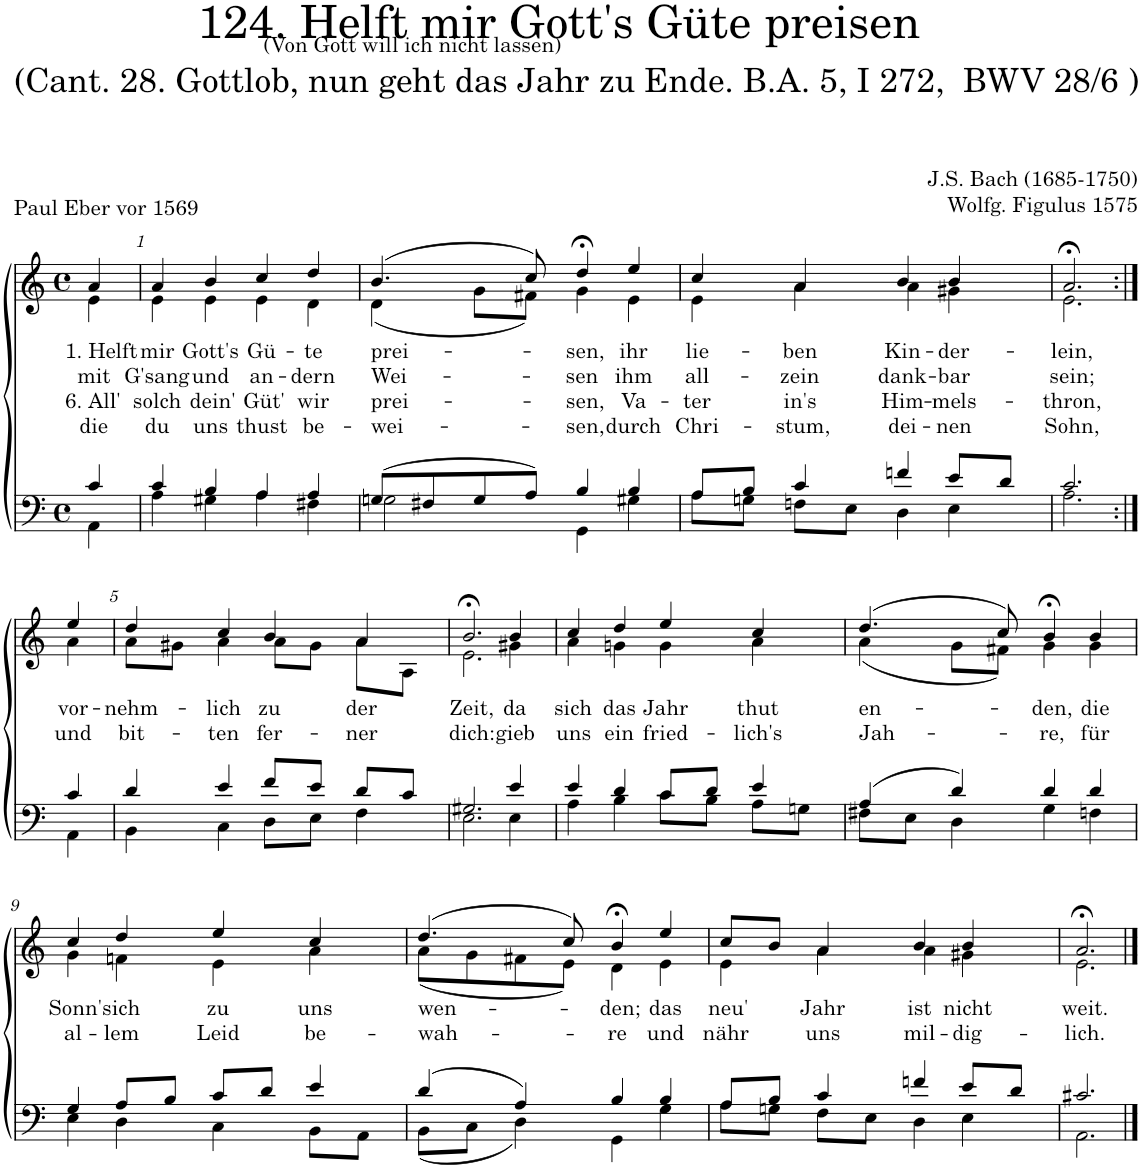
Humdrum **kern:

**kern	**kern	**text	**text	**text	**text
*part2	*part1	*part1	*part1	*part1	*part1
*staff2	*staff1	*staff1	*staff1	*staff1	*staff1
*I"Tenor/Bass	*I"Soprano/Alto	*	*	*	*
*clefF4	*clefG2	*	*	*	*
*k[]	*k[]	*	*	*	*
*M4/4	*M4/4	*	*	*	*
*met(c)	*met(c)	*	*	*	*
=	=	=	=	=	=
*^	*	*	*	*	*
!	!	!	!LO:LY:b	!LO:LY:b	!LO:LY:b	!LO:LY:b
*	*	*^	*	*	*	*
4c/	4AA\	4a/	4e\	1. Helft	mit	6. All'	die
=1	=1	=1	=1	=1	=1	=1	=1
!	!	!	!	!LO:LY:b	!LO:LY:b	!LO:LY:b	!LO:LY:b
4c/	4A\	4a/	4e\	mir	G'sang	solch	du
!	!	!	!	!LO:LY:b	!LO:LY:b	!LO:LY:b	!LO:LY:b
4B/	4G#X\	4b/	4e\	Gott's	und	dein'	uns
!	!	!	!	!LO:LY:b	!LO:LY:b	!LO:LY:b	!LO:LY:b
4A/	4A\	4cc/	4e\	Gü-	an-	Güt'	thust
!	!	!	!	!LO:LY:b	!LO:LY:b	!LO:LY:b	!LO:LY:b
4A/	4F#X\	4dd/	4d\	-te	-dern	wir	be-
=2	=2	=2	=2	=2	=2	=2	=2
!	!	!	!	!LO:LY:b	!LO:LY:b	!LO:LY:b	!LO:LY:b
(8Gn/L	2G\	(4.b/	(4d\	prei-	Wei-	prei-	-wei-
8F#X/	.	.	.	.	.	.	.
8G/	.	.	8g\L	.	.	.	.
8A/J)	.	8cc/)	8f#X\J)	.	.	.	.
!	!	!	!	!LO:LY:b	!LO:LY:b	!LO:LY:b	!LO:LY:b
4B/	4GG\	4dd;<,/	4g\	-sen,	-sen	-sen,	-sen,
!	!	!	!	!LO:LY:b	!LO:LY:b	!LO:LY:b	!LO:LY:b
4B/	4G#X\	4ee/	4e\	ihr	ihm	Va-	durch
=3	=3	=3	=3	=3	=3	=3	=3
!	!	!	!	!LO:LY:b	!LO:LY:b	!LO:LY:b	!LO:LY:b
8A/L	8A\L	4cc/	4e\	lie-	all-	-ter	Chri-
8B/J	8Gn\J	.	.	.	.	.	.
!	!	!	!	!LO:LY:b	!LO:LY:b	!LO:LY:b	!LO:LY:b
4c/	8Fn\L	4a/	4a\	-ben	-zein	in's	-stum,
.	8E\J	.	.	.	.	.	.
!	!	!	!	!LO:LY:b	!LO:LY:b	!LO:LY:b	!LO:LY:b
4fn/	4D\	4b/	4a\	Kin-	dank-	Him-	dei-
!	!	!	!	!LO:LY:b	!LO:LY:b	!LO:LY:b	!LO:LY:b
8e/L	4E\	4b/	4g#X\	-der-	-bar	-mels-	-nen
8d/J	.	.	.	.	.	.	.
=4	=4	=4	=4	=4	=4	=4	=4
!	!	!	!	!LO:LY:b	!LO:LY:b	!LO:LY:b	!LO:LY:b
2.c/	2.A\	2.a;<,/	2.e\	-lein,	sein;	-thron,	Sohn,
!!LO:LB:g=z	!!
=4X1:|!	=4X1:|!	=4X1:|!	=4X1:|!	=4X1:|!	=4X1:|!	=4X1:|!	=4X1:|!
!	!	!	!	!LO:LY:b	!LO:LY:b	!	!
4c/	4AA\	4ee/	4a\	vor-	und	.	.
=5	=5	=5	=5	=5	=5	=5	=5
!	!	!	!	!LO:LY:b	!LO:LY:b	!	!
4d/	4BB\	4dd/	8a\L	-nehm-	bit-	.	.
.	.	.	8g#X\J	.	.	.	.
!	!	!	!	!LO:LY:b	!LO:LY:b	!	!
4e/	4C\	4cc/	4a\	-lich	-ten	.	.
!	!	!	!	!LO:LY:b	!LO:LY:b	!	!
8f/L	8D\L	4b/	8a\L	zu	fer-	.	.
8e/J	8E\J	.	8g#\J	.	.	.	.
!	!	!	!	!LO:LY:b	!LO:LY:b	!	!
8d/L	4F\	4a/	8a\L	der	-ner	.	.
8c/J	.	.	8A\J	.	.	.	.
=6	=6	=6	=6	=6	=6	=6	=6
!	!	!	!	!LO:LY:b	!LO:LY:b	!	!
2.G#X/	2.E\	2.b;<,/	2.e\	Zeit,	dich:	.	.
!	!	!	!	!LO:LY:b	!LO:LY:b	!	!
4e/	4E\	4b/	4g#X\	da	gieb	.	.
=7	=7	=7	=7	=7	=7	=7	=7
!	!	!	!	!LO:LY:b	!LO:LY:b	!	!
4e/	4A\	4cc/	4a\	sich	uns	.	.
!	!	!	!	!LO:LY:b	!LO:LY:b	!	!
4d/	4B\	4dd/	4gn\	das	ein	.	.
!	!	!	!	!LO:LY:b	!LO:LY:b	!	!
8c/L	8c\L	4ee/	4g\	Jahr	fried-	.	.
8d/J	8B\J	.	.	.	.	.	.
!	!	!	!	!LO:LY:b	!LO:LY:b	!	!
4e/	8A\L	4cc/	4a\	thut	-lich's	.	.
.	8Gn\J	.	.	.	.	.	.
=8	=8	=8	=8	=8	=8	=8	=8
!	!	!	!	!LO:LY:b	!LO:LY:b	!	!
(4A/	8F#X\L	(4.dd/	(4a\	en-	Jah-	.	.
.	8E\J	.	.	.	.	.	.
4d/)	4D\	.	8g\L	.	.	.	.
.	.	8cc/)	8f#X\J)	.	.	.	.
!	!	!	!	!LO:LY:b	!LO:LY:b	!	!
4d/	4G\	4b;<,/	4g\	-den,	-re,	.	.
!	!	!	!	!LO:LY:b	!LO:LY:b	!	!
4d/	4Fn\	4b/	4g\	die	für	.	.
!!LO:LB:g=z	!!
=9	=9	=9	=9	=9	=9	=9	=9
!	!	!	!	!LO:LY:b	!LO:LY:b	!	!
4G/	4E\	4cc/	4g\	Sonn'	al-	.	.
!	!	!	!	!LO:LY:b	!LO:LY:b	!	!
8A/L	4D\	4dd/	4fn\	sich	-lem	.	.
8B/J	.	.	.	.	.	.	.
!	!	!	!	!LO:LY:b	!LO:LY:b	!	!
8c/L	4C\	4ee/	4e\	zu	Leid	.	.
8d/J	.	.	.	.	.	.	.
!	!	!	!	!LO:LY:b	!LO:LY:b	!	!
4e/	8BB\L	4cc/	4a\	uns	be-	.	.
.	8AA\J	.	.	.	.	.	.
=10	=10	=10	=10	=10	=10	=10	=10
!	!	!	!	!LO:LY:b	!LO:LY:b	!	!
(4d/	(8BB\L	(4.dd/	(8a\L	wen-	-wah-	.	.
.	8C\J	.	8g\	.	.	.	.
4A/)	4D\)	.	8f#X\	.	.	.	.
.	.	8cc/)	8e\J)	.	.	.	.
!	!	!	!	!LO:LY:b	!LO:LY:b	!	!
4B/	4GG\	4b;<,/	4d\	-den;	-re	.	.
!	!	!	!	!LO:LY:b	!LO:LY:b	!	!
4B/	4G\	4ee/	4e\	das	und	.	.
=11	=11	=11	=11	=11	=11	=11	=11
!	!	!	!	!LO:LY:b	!LO:LY:b	!	!
8A/L	8A\L	8cc/L	4e\	neu'	nähr	.	.
8B/J	8Gn\J	8b/J	.	.	.	.	.
!	!	!	!	!LO:LY:b	!LO:LY:b	!	!
4c/	8F\L	4a/	4a\	Jahr	uns	.	.
.	8E\J	.	.	.	.	.	.
!	!	!	!	!LO:LY:b	!LO:LY:b	!	!
4fn/	4D\	4b/	4a\	ist	mil-	.	.
!	!	!	!	!LO:LY:b	!LO:LY:b	!	!
8e/L	4E\	4b/	4g#X\	nicht	-dig-	.	.
8d/J	.	.	.	.	.	.	.
=12	=12	=12	=12	=12	=12	=12	=12
!	!	!	!	!LO:LY:b	!LO:LY:b	!	!
2.c#X/	2.AA\	2.a;</	2.e\	weit.	-lich.	.	.
*v	*v	*	*	*	*	*	*
*	*v	*v	*	*	*	*
==	==	==	==	==	==
*-	*-	*-	*-	*-	*-
